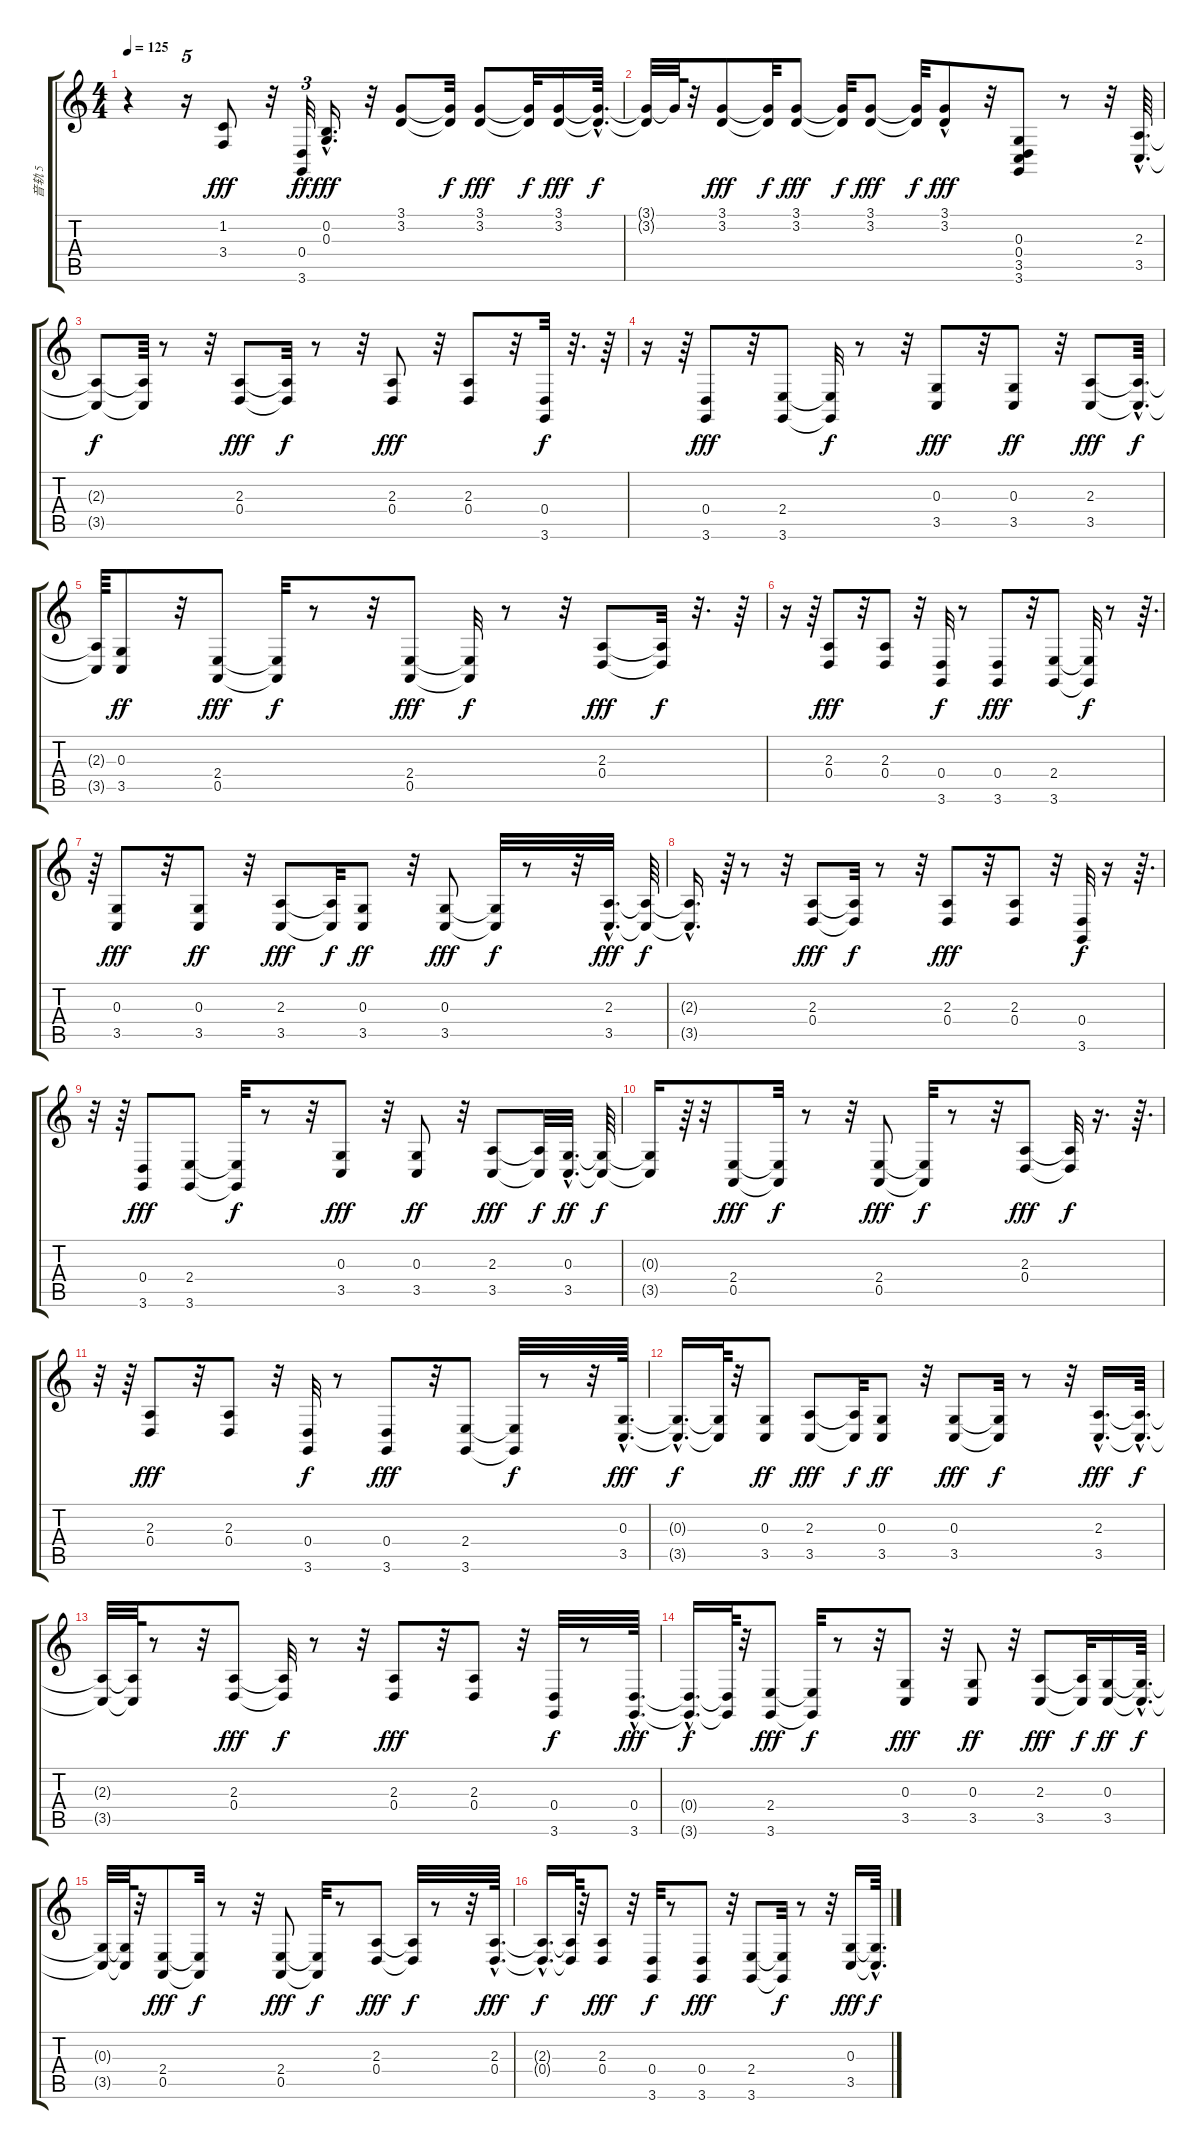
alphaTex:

\track ("音轨 5" "音轨 5") {instrument acousticgrandpiano}
\staff {score tabs}
\tuning (E4 B3 G3 D3 A2 E2) {hide}
\ts (4 4)
\tempo 125
\clef g2
\ks c
r.4{dy f} r.16{tu (5 4)} (1.2 3.4).8{dy fff} r.32 (0.4 3.6).32{tu (3 2) dy ff} (0.2{hac} 0.3{hac}).16{d dy fff} r.32 (3.1 3.2).8 (3.1{t} 3.2{t}).32{dy f} (3.1 3.2).8{dy fff} (3.1{t} 3.2{t}).32{dy f} (3.1 3.2).16{dy fff} (3.1{hac t} 3.2{hac t}).64{d dy f} |
(3.1{t} 3.2{t}).32 3.1{t}.64 r.32 (3.1 3.2).8{dy fff} (3.1{t} 3.2{t}).32{dy f} (3.1 3.2).8{dy fff} (3.1{t} 3.2{t}).32{dy f} (3.1 3.2).8{dy fff} (3.1{t} 3.2{t}).32{dy f} (3.1 3.2{hac}).8{dy fff} r.32 (0.3 0.4 3.5 3.6).8 r.8 r.32 (2.3{hac} 3.5{hac}).64{d} |
(2.3{t} 3.5{t}).8{dy f} (2.3{t} 3.5{t}).64 r.8 r.32 (2.3 0.4).8{dy fff} (2.3{t} 0.4{t}).32{dy f} r.8 r.32 (2.3 0.4).8{dy fff} r.32 (2.3 0.4).8 r.32 (0.4 3.6).32{dy f} r.32{d} r.64 |
r.16 r.64 (0.4 3.6).8{dy fff} r.32 (2.4 3.6).8 (2.4{t} 3.6{t}).32{dy f} r.8 r.32 (0.3 3.5).8{dy fff} r.32 (0.3 3.5).8{dy ff} r.32 (2.3 3.5).8{dy fff} (2.3{hac t} 3.5{hac t}).64{d dy f} |
(2.3{t} 3.5{t}).64 (0.3 3.5).8{dy ff} r.32 (2.4 0.5).8{dy fff} (2.4{t} 0.5{t}).32{dy f} r.8 r.32 (2.4 0.5).8{dy fff} (2.4{t} 0.5{t}).32{dy f} r.8 r.32 (2.3 0.4).8{dy fff} (2.3{t} 0.4{t}).32{dy f} r.32{d} r.64 |
r.16 r.64 (2.3 0.4).8{dy fff} r.32 (2.3 0.4).8 r.32 (0.4 3.6).32{dy f} r.8 (0.4 3.6).8{dy fff} r.32 (2.4 3.6).8 (2.4{t} 3.6{t}).32{dy f} r.8 r.64{d} |
r.64 (0.3 3.5).8{dy fff} r.32 (0.3 3.5).8{dy ff} r.32 (2.3 3.5).8{dy fff} (2.3{t} 3.5{t}).32{dy f} (0.3 3.5).8{dy ff} r.32 (0.3 3.5).8{dy fff} (0.3{t} 3.5{t}).32{dy f} r.8 r.32 (2.3{hac} 3.5{hac}).32{d dy fff} (2.3{t} 3.5{t}).64{dy f} |
(2.3{hac t} 3.5{hac t}).16{d} r.64 r.8 r.32 (2.3 0.4).8{dy fff} (2.3{t} 0.4{t}).32{dy f} r.8 r.32 (2.3 0.4).8{dy fff} r.32 (2.3 0.4).8 r.32 (0.4 3.6).32{dy f} r.16 r.64{d} |
r.32 r.64 (0.4 3.6).8{dy fff} (2.4 3.6).8 (2.4{t} 3.6{t}).32{dy f} r.8 r.32 (0.3 3.5).8{dy fff} r.32 (0.3 3.5).8{dy ff} r.32 (2.3 3.5).8{dy fff} (2.3{t} 3.5{t}).32{dy f} (0.3{hac} 3.5{hac}).32{d dy ff} (0.3{t} 3.5{t}).64{dy f} |
(0.3{t} 3.5{t}).16 r.64 r.32 (2.4 0.5).8{dy fff} (2.4{t} 0.5{t}).32{dy f} r.8 r.32 (2.4 0.5).8{dy fff} (2.4{t} 0.5{t}).32{dy f} r.8 r.32 (2.3 0.4).8{dy fff} (2.3{t} 0.4{t}).32{dy f} r.16{d} r.64{d} |
r.32 r.64 (2.3 0.4).8{dy fff} r.32 (2.3 0.4).8 r.32 (0.4 3.6).32{dy f} r.8 (0.4 3.6).8{dy fff} r.32 (2.4 3.6).8 (2.4{t} 3.6{t}).32{dy f} r.8 r.32 (0.3{hac} 3.5{hac}).64{d dy fff} |
(0.3{hac t} 3.5{hac t}).16{d dy f} (0.3{t} 3.5{t}).64 r.32 (0.3 3.5).8{dy ff} (2.3 3.5).8{dy fff} (2.3{t} 3.5{t}).32{dy f} (0.3 3.5).8{dy ff} r.32 (0.3 3.5).8{dy fff} (0.3{t} 3.5{t}).32{dy f} r.8 r.32 (2.3{hac} 3.5{hac}).16{d dy fff} (2.3{hac t} 3.5{hac t}).64{d dy f} |
(2.3{t} 3.5{t}).32 (2.3{t} 3.5{t}).64 r.8 r.32 (2.3 0.4).8{dy fff} (2.3{t} 0.4{t}).32{dy f} r.8 r.32 (2.3 0.4).8{dy fff} r.32 (2.3 0.4).8 r.32 (0.4 3.6).32{dy f} r.8 (0.4{hac} 3.6{hac}).64{d dy fff} |
(0.4{hac t} 3.6{hac t}).16{d dy f} (0.4{t} 3.6{t}).64 r.32 (2.4 3.6).8{dy fff} (2.4{t} 3.6{t}).32{dy f} r.8 r.32 (0.3 3.5).8{dy fff} r.32 (0.3 3.5).8{dy ff} r.32 (2.3 3.5).8{dy fff} (2.3{t} 3.5{t}).32{dy f} (0.3 3.5).16{dy ff} (0.3{hac t} 3.5{hac t}).64{d dy f} |
(0.3{t} 3.5{t}).32 (0.3{t} 3.5{t}).64 r.32 (2.4 0.5).8{dy fff} (2.4{t} 0.5{t}).32{dy f} r.8 r.32 (2.4 0.5).8{dy fff} (2.4{t} 0.5{t}).32{dy f} r.8 (2.3 0.4).8{dy fff} (2.3{t} 0.4{t}).32{dy f} r.8 r.32 (2.3{hac} 0.4{hac}).64{d dy fff} |
(2.3{hac t} 0.4{hac t}).16{d dy f} (2.3{t} 0.4{t}).64 r.32 (2.3 0.4).8{dy fff} r.32 (0.4 3.6).32{dy f} r.8 (0.4 3.6).8{dy fff} r.32 (2.4 3.6).8 (2.4{t} 3.6{t}).32{dy f} r.8 r.32 (0.3 3.5).16{dy fff} (0.3{hac t} 3.5{hac t}).64{d dy f}
